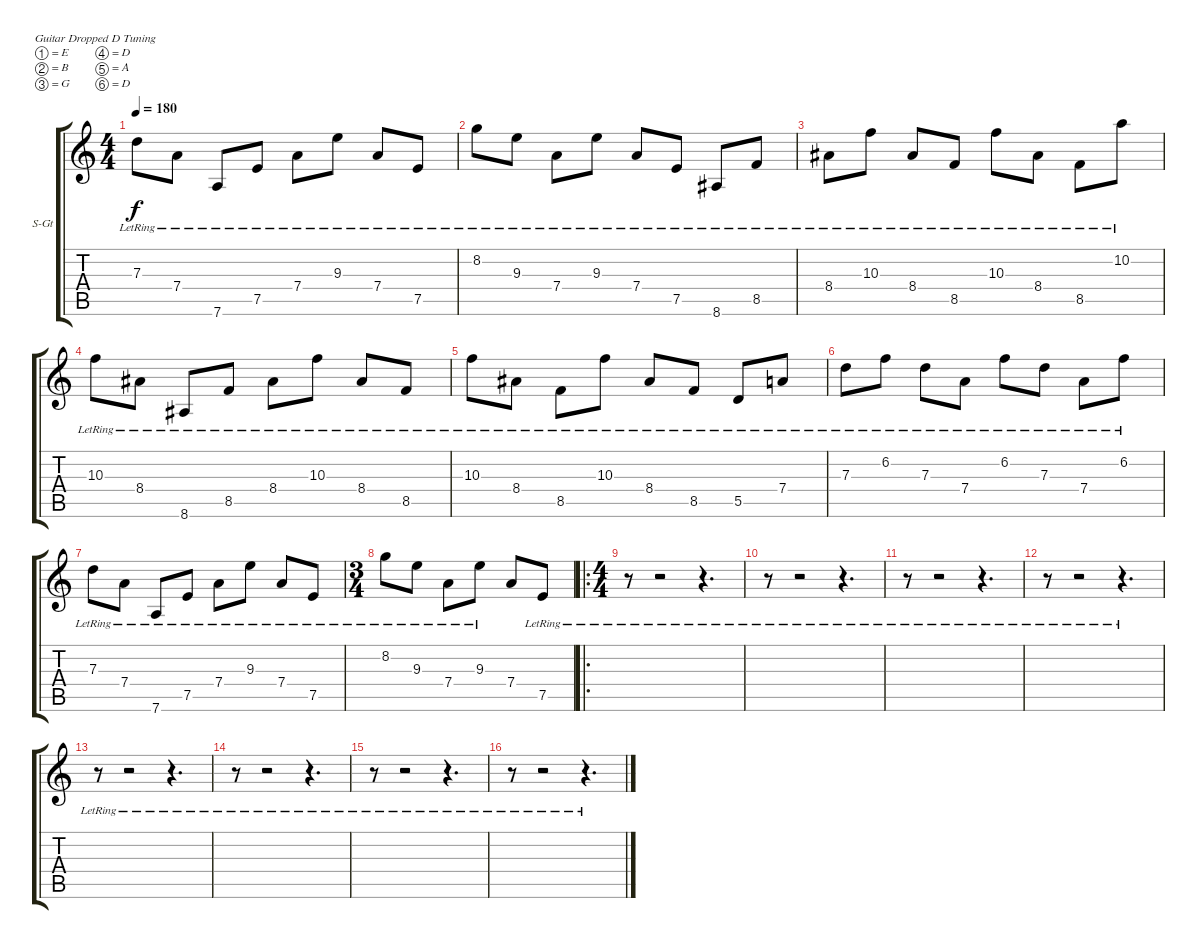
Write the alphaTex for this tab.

\bracketExtendMode groupsimilarinstruments
\firstSystemTrackNameOrientation horizontal
\otherSystemsTrackNameOrientation horizontal
\track ("Clean Guitar" "S-Gt") {instrument acousticguitarsteel}
\staff {score tabs}
\tuning (E4 B3 G3 D3 A2 D2)
\ts (4 4)
\tempo 180
\clef g2
\ks c
7.3{lr}.8{dy f} 7.4{lr}.8 7.6{lr}.8 7.5{lr}.8 7.4{lr}.8 9.3{lr}.8 7.4{lr}.8 7.5{lr}.8 |
8.2{lr}.8 9.3{lr}.8 7.4{lr}.8 9.3{lr}.8 7.4{lr}.8 7.5{lr}.8 8.6{lr}.8 8.5{lr}.8 |
8.4{lr}.8 10.3{lr}.8 8.4{lr}.8 8.5{lr}.8 10.3{lr}.8 8.4{lr}.8 8.5{lr}.8 10.2{lr}.8 |
10.3{lr}.8 8.4{lr}.8 8.6{lr}.8 8.5{lr}.8 8.4{lr}.8 10.3{lr}.8 8.4{lr}.8 8.5{lr}.8 |
10.3{lr}.8 8.4{lr}.8 8.5{lr}.8 10.3{lr}.8 8.4{lr}.8 8.5{lr}.8 5.5{lr}.8 7.4{lr}.8 |
7.3{lr}.8 6.2{lr}.8 7.3{lr}.8 7.4{lr}.8 6.2{lr}.8 7.3{lr}.8 7.4{lr}.8 6.2{lr}.8 |
7.3{lr}.8 7.4{lr}.8 7.6{lr}.8 7.5{lr}.8 7.4{lr}.8 9.3{lr}.8 7.4{lr}.8 7.5{lr}.8 |
\ts (3 4)
8.2{lr}.8 9.3{lr}.8 7.4{lr}.8 9.3{lr}.8 7.4.8 7.5{lr}.8 |
\ro
\ts (4 4)
r.8 r.2 r.4{d} |
r.8 r.2 r.4{d} |
r.8 r.2 r.4{d} |
r.8 r.2 r.4{d} |
r.8 r.2 r.4{d} |
r.8 r.2 r.4{d} |
r.8 r.2 r.4{d} |
r.8 r.2 r.4{d}
